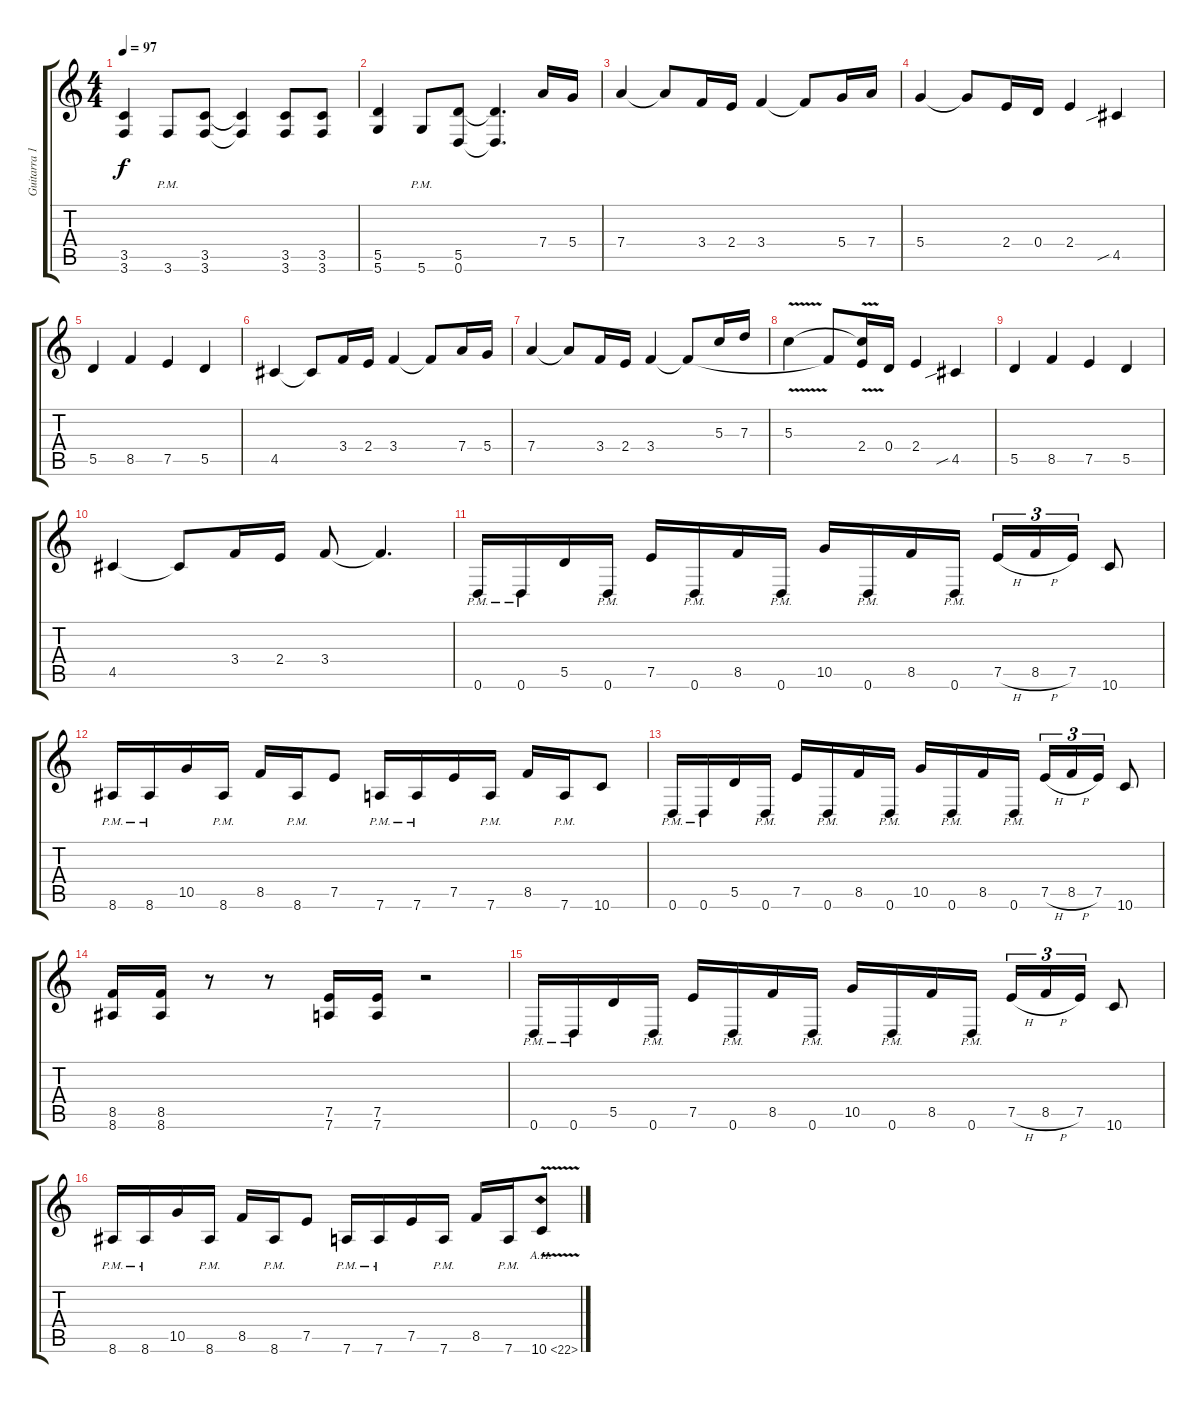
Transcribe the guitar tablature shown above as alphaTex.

\track ("Guitarra 1" "Guitarra 1") {instrument distortionguitar}
\staff {score tabs}
\tuning (E4 B3 G3 D3 A2 D2) {hide}
\ts (4 4)
\tempo 97
\clef g2
\ks c
(3.5 3.6).4{dy f} 3.6{pm}.8 (3.5 3.6).8 (3.5{t} 3.6{t}).4 (3.5 3.6).8 (3.5 3.6).8 |
(5.5 5.6).4 5.6{pm}.8 (5.5 0.6).8 (5.5{t} 0.6{t}).4{d} 7.4.16 5.4.16 |
7.4.4 7.4{t}.8 3.4.16 2.4.16 3.4.4 3.4{t}.8 5.4.16 7.4.16 |
5.4.4 5.4{t}.8 2.4.16 0.4.16 2.4.4 4.5{sib}.4 |
5.5.4 8.5.4 7.5.4 5.5.4 |
4.5.4 4.5{t}.8 3.4.16 2.4.16 3.4.4 3.4{t}.8 7.4.16 5.4.16 |
7.4.4 7.4{t}.8 3.4.16 2.4.16 3.4.4 3.4{t}.8 5.3.16 7.3.16 |
5.3{v}.4 3.4{t}.8 (5.3{t} 2.4).16 0.4.16 2.4.4 4.5{sib}.4 |
5.5.4 8.5.4 7.5.4 5.5.4 |
4.5.4 4.5{t}.8 3.4.16 2.4.16 3.4.8 3.4{t}.4{d} |
0.6{pm}.16 0.6{pm}.16 5.5.16 0.6{pm}.16 7.5.16 0.6{pm}.16 8.5.16 0.6{pm}.16 10.5.16 0.6{pm}.16 8.5.16 0.6{pm}.16 7.5{h}.16{tu (3 2)} 8.5{h}.16{tu (3 2)} 7.5.16{tu (3 2)} 10.6.8 |
8.6{pm}.16 8.6{pm}.16 10.5.16 8.6{pm}.16 8.5.16 8.6{pm}.16 7.5.8 7.6{pm}.16 7.6{pm}.16 7.5.16 7.6{pm}.16 8.5.16 7.6{pm}.16 10.6.8 |
0.6{pm}.16 0.6{pm}.16 5.5.16 0.6{pm}.16 7.5.16 0.6{pm}.16 8.5.16 0.6{pm}.16 10.5.16 0.6{pm}.16 8.5.16 0.6{pm}.16 7.5{h}.16{tu (3 2)} 8.5{h}.16{tu (3 2)} 7.5.16{tu (3 2)} 10.6.8 |
(8.5 8.6).16 (8.5 8.6).16 r.8 r.8 (7.5 7.6).16 (7.5 7.6).16 r.2 |
0.6{pm}.16 0.6{pm}.16 5.5.16 0.6{pm}.16 7.5.16 0.6{pm}.16 8.5.16 0.6{pm}.16 10.5.16 0.6{pm}.16 8.5.16 0.6{pm}.16 7.5{h}.16{tu (3 2)} 8.5{h}.16{tu (3 2)} 7.5.16{tu (3 2)} 10.6.8 |
8.6{pm}.16 8.6{pm}.16 10.5.16 8.6{pm}.16 8.5.16 8.6{pm}.16 7.5.8 7.6{pm}.16 7.6{pm}.16 7.5.16 7.6{pm}.16 8.5.16 7.6{pm}.16 10.6{ah 12 v}.8
